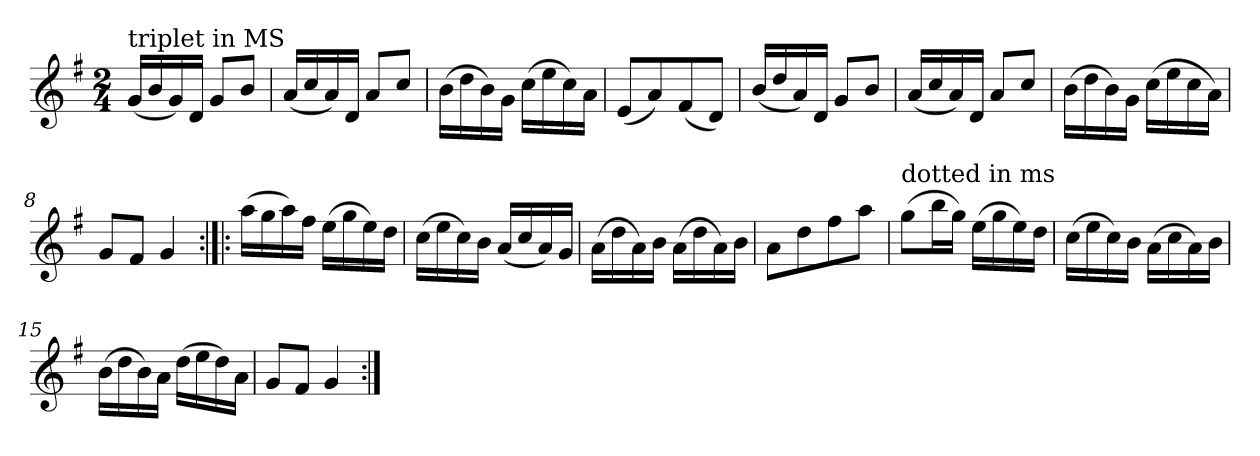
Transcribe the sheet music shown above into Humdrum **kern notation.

**kern
*part1
*staff1
*clefG2
*k[f#]
*G:
*M2/4
*MM100
=1
!LO:TX:a:t=triplet in MS
(<16g/LL
16b/
16g/)
16d/JJ
8g/L
8b/J
=2
(<16a/LL
16cc/
16a/)
16d/JJ
8a/L
8cc/J
=3
(>16b\LL
16dd\
16b\)
16g\JJ
(>16cc\LL
16ee\
16cc\)
16a\JJ
=4
(<8e/L
8a/)
(<8f#/
8d/J)
=5
(<16b/LL
16dd/
16a/)
16d/JJ
8g/L
8b/J
=6
(<16a/LL
16cc/
16a/)
16d/JJ
8a/L
8cc/J
=7
(>16b\LL
16dd\
16b\)
16g\JJ
(>16cc\LL
16ee\
16cc\
16a\JJ)
=8
8g/L
8f#/J
4g/
!!LO:LB:g=z
=9:|!|:
(>16aa\LL
16gg\
16aa\)
16ff#\JJ
(>16ee\LL
16gg\
16ee\)
16dd\JJ
=10
(>16cc\LL
16ee\
16cc\)
16b\JJ
(<16a/LL
16cc/
16a/)
16g/JJ
=11
(>16a\LL
16dd\
16a\)
16b\JJ
(>16a\LL
16dd\
16a\)
16b\JJ
=12
8a\L
8dd\
8ff#\
8aa\J
=13
!LO:TX:a:t=dotted in ms
(>8gg\L
16bb\L
16gg\JJ)
(>16ee\LL
16gg\
16ee\)
16dd\JJ
=14
(>16cc\LL
16ee\
16cc\)
16b\JJ
(>16a\LL
16cc\
16a\)
16b\JJ
!!LO:LB:g=z
=15
(>16b\LL
16dd\
16b\)
16a\JJ
(>16dd\LL
16ee\
16dd\)
16a\JJ
=16
8g/L
8f#/J
4g/
=:|!
*-
